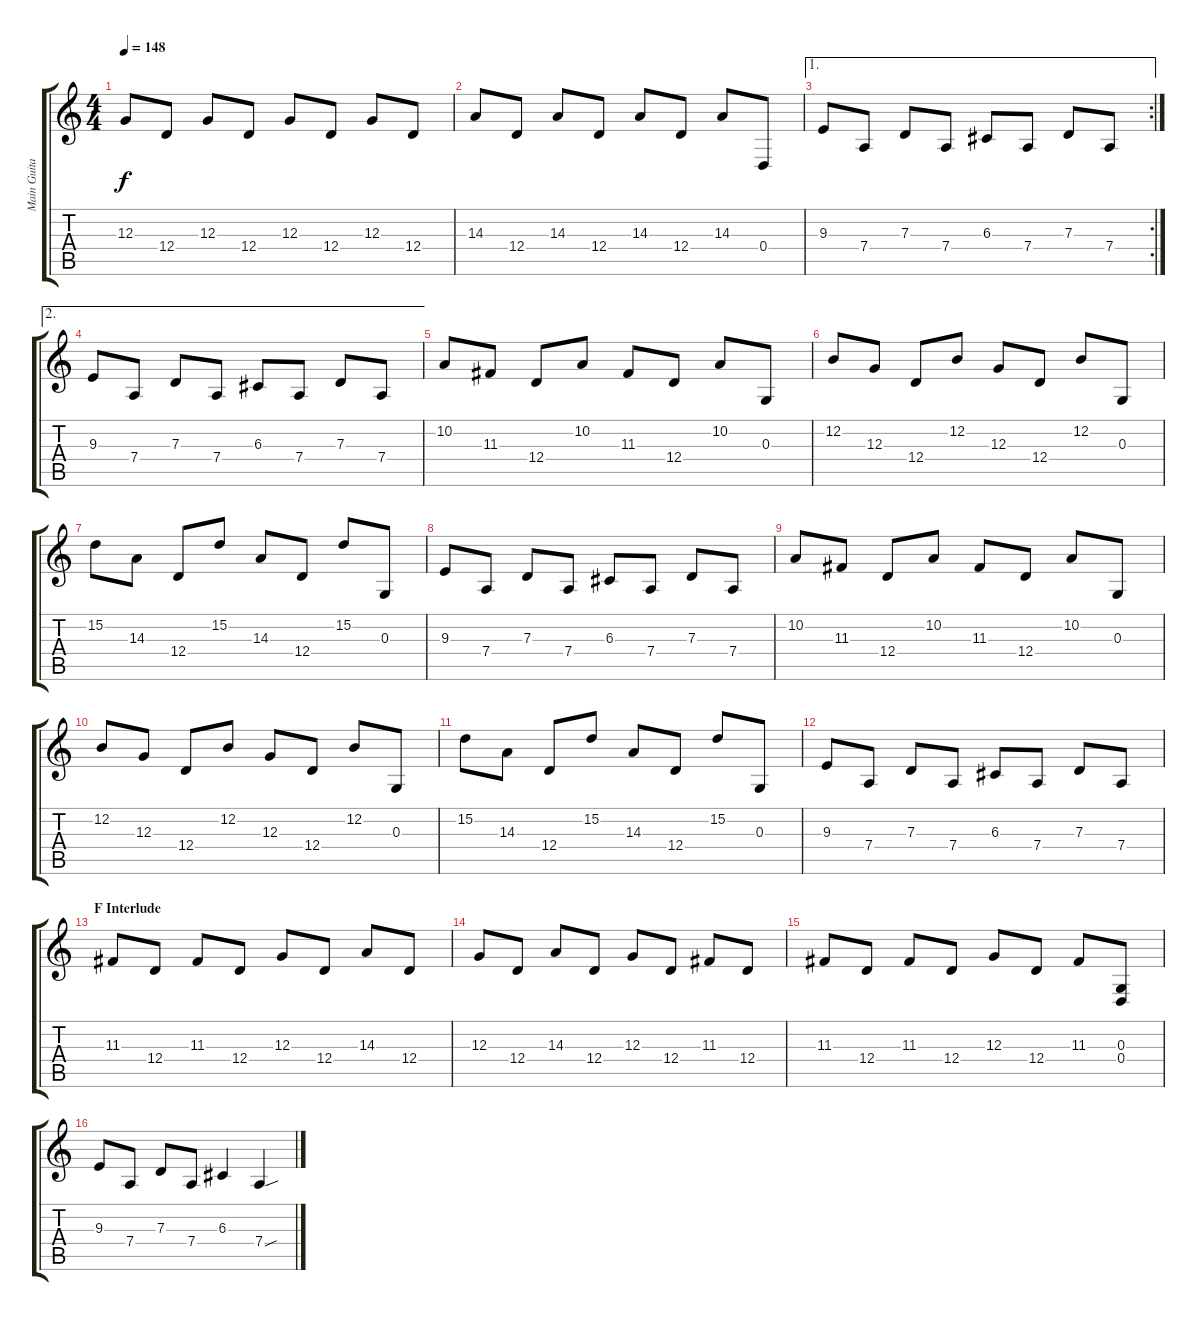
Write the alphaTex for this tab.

\track ("Main Guitar   " "Main Guita") {instrument stringensemble1}
\staff {score tabs}
\tuning (E4 B3 G3 D3 A2 E2) {hide}
\ts (4 4)
\tempo 148
\clef g2
\ks c
12.3.8{dy f} 12.4.8 12.3.8 12.4.8 12.3.8 12.4.8 12.3.8 12.4.8 |
14.3.8 12.4.8 14.3.8 12.4.8 14.3.8 12.4.8 14.3.8 0.4.8 |
\ae 1
\rc 2
9.3.8 7.4.8 7.3.8 7.4.8 6.3.8 7.4.8 7.3.8 7.4.8 |
\ae 2
9.3.8 7.4.8 7.3.8 7.4.8 6.3.8 7.4.8 7.3.8 7.4.8 |
10.2.8 11.3.8 12.4.8 10.2.8 11.3.8 12.4.8 10.2.8 0.3.8 |
12.2.8 12.3.8 12.4.8 12.2.8 12.3.8 12.4.8 12.2.8 0.3.8 |
15.2.8 14.3.8 12.4.8 15.2.8 14.3.8 12.4.8 15.2.8 0.3.8 |
9.3.8 7.4.8 7.3.8 7.4.8 6.3.8 7.4.8 7.3.8 7.4.8 |
10.2.8 11.3.8 12.4.8 10.2.8 11.3.8 12.4.8 10.2.8 0.3.8 |
12.2.8 12.3.8 12.4.8 12.2.8 12.3.8 12.4.8 12.2.8 0.3.8 |
15.2.8 14.3.8 12.4.8 15.2.8 14.3.8 12.4.8 15.2.8 0.3.8 |
9.3.8 7.4.8 7.3.8 7.4.8 6.3.8 7.4.8 7.3.8 7.4.8 |
\section ("" "F Interlude")
11.3.8 12.4.8 11.3.8 12.4.8 12.3.8 12.4.8 14.3.8 12.4.8 |
12.3.8 12.4.8 14.3.8 12.4.8 12.3.8 12.4.8 11.3.8 12.4.8 |
11.3.8 12.4.8 11.3.8 12.4.8 12.3.8 12.4.8 11.3.8 (0.3 0.4).8 |
9.3.8 7.4.8 7.3.8 7.4.8 6.3.4 7.4{sou}.4
